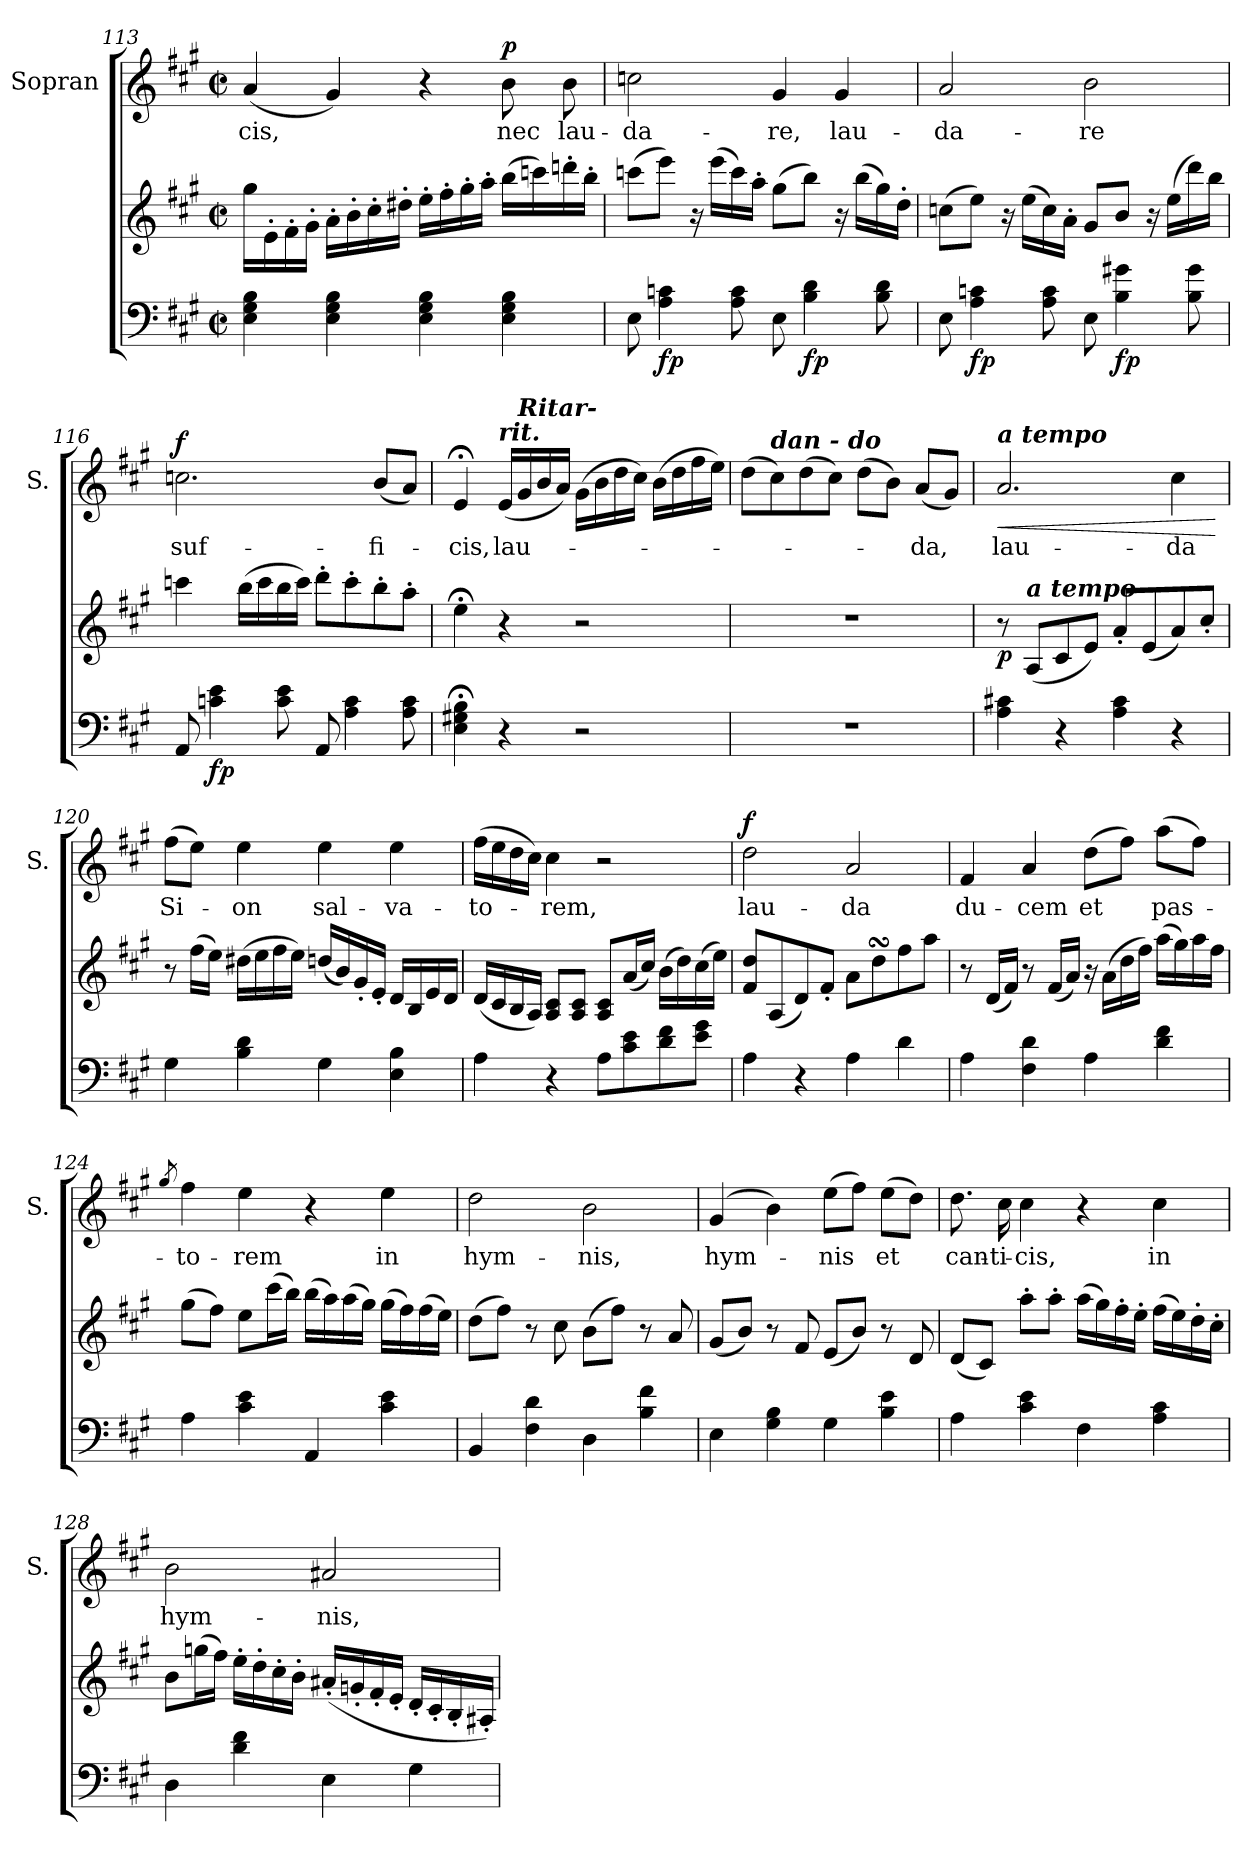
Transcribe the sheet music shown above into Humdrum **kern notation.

**kern	**kern	**dynam	**kern	**text	**dynam
*part2	*part2	*part2	*part1	*part1	*part1
*staff3	*staff2	*staff2/3	*staff1	*staff1	*staff1
*	*	*	*I"Sopran	*	*
*	*	*	*I'S.	*	*
*clefF4	*clefG2	*	*clefG2	*	*
*k[f#c#g#]	*k[f#c#g#]	*	*k[f#c#g#]	*	*
*A:	*A:	*	*A:	*	*
*M2/2	*M2/2	*	*M2/2	*	*
*met(c|)	*met(c|)	*	*met(c|)	*	*
=113	=113	=113	=113	=113	=113
!	!	!	!	!LO:LY:b	!
4E\ 4G#\ 4B\	16gg#\LL	.	(<4a/	-cis,	.
.	16e'>\	.	.	.	.
.	16f#'>\	.	.	.	.
.	16g#'>\JJ	.	.	.	.
4E\ 4G#\ 4B\	16a'>\LL	.	4g#/)	.	.
.	16b'>\	.	.	.	.
.	16cc#'>\	.	.	.	.
.	16dd#X'>\JJ	.	.	.	.
4E\ 4G#\ 4B\	16ee'>\LL	.	4r	.	.
.	16ff#'>\	.	.	.	.
.	16gg#'>\	.	.	.	.
.	16aa'>\JJ	.	.	.	.
!	!	!	!	!LO:LY:b	!LO:DY:a
4E\ 4G#\ 4B\	(>16bb\LL	.	8b\	nec	p
.	16cccn\)	.	.	.	.
!	!	!	!	!LO:LY:b	!
.	16dddn'>\	.	8b\	lau-	.
.	16bb'>\JJ	.	.	.	.
=114	=114	=114	=114	=114	=114
!	!	!	!	!LO:LY:b	!
8E\	(>8cccn\L	.	2ccn\	-da-	.
!	!	!LO:DY:b=2	!	!	!
4A\ 4cn\	8eee\J)	fp	.	.	.
.	16r	.	.	.	.
.	(>16eee\LL	.	.	.	.
8A\ 8c\	16ccc\)	.	.	.	.
.	16aa'>\JJ	.	.	.	.
!	!	!	!	!LO:LY:b	!
8E\	(>8gg#\L	.	4g#/	-re,	.
!	!	!LO:DY:b=2	!	!	!
4B\ 4d\	8bb\J)	fp	.	.	.
!	!	!	!	!LO:LY:b	!
.	16r	.	4g#/	lau-	.
.	(>16bb\LL	.	.	.	.
8B\ 8d\	16gg#\)	.	.	.	.
.	16dd'>\JJ	.	.	.	.
!!LO:LB:g=z
=115	=115	=115	=115	=115	=115
!	!	!	!	!LO:LY:b	!
8E\	(>8ccn\L	.	2a/	-da-	.
!	!	!LO:DY:b=2	!	!	!
4A\ 4cn\	8ee\J)	fp	.	.	.
.	16r	.	.	.	.
.	(>16ee\LL	.	.	.	.
8A\ 8c\	16cc\)	.	.	.	.
.	16a'>\JJ	.	.	.	.
!	!	!	!	!LO:LY:b	!
8E\	8g#/L	.	2b\	-re	.
!	!	!LO:DY:b=2	!	!	!
4B\ 4g#X\	8b/J	fp	.	.	.
.	16r	.	.	.	.
.	(>16ee\LL	.	.	.	.
8B\ 8g#\	16ddd\)	.	.	.	.
.	16bb\JJ	.	.	.	.
=116	=116	=116	=116	=116	=116
!	!	!	!	!LO:LY:b	!LO:DY:a
8AA/	4cccn\	.	2.ccn\	suf-	f
!	!	!LO:DY:b=2	!	!	!
4cn\ 4e\	.	fp	.	.	.
.	(>16bb\LL	.	.	.	.
.	16ccc\	.	.	.	.
8c\ 8e\	16bb\	.	.	.	.
.	16ccc\JJ)	.	.	.	.
8AA/	8ddd'>\L	.	.	.	.
4A\ 4c\	8ccc'>\	.	.	.	.
!	!	!	!	!LO:LY:b	!
.	8bb'>\	.	(<8b/L	-fi-	.
8A\ 8c\	8aa'>\J	.	8a/J)	.	.
=117	=117	=117	=117	=117	=117
!	!	!	!	!LO:LY:b	!
4E\;< 4G#X\;< 4B\;<	4ee;<\	.	4e;</	-cis,	.
!	!	!	!LO:TX:a:Bi:t=rit.	!	!
!	!	!	!	!LO:LY:b	!
4r	4r	.	(<16e/LL	lau-	.
!	!	!	!LO:TX:a:Bi:t=Ritar-	!	!
.	.	.	16g#/	.	.
.	.	.	16b/	.	.
.	.	.	16a/JJ)	.	.
2r	2r	.	(>16g#\LL	.	.
.	.	.	16b\	.	.
.	.	.	16dd\	.	.
.	.	.	16cc#\JJ)	.	.
.	.	.	(>16b\LL	.	.
.	.	.	16dd\	.	.
.	.	.	16ff#\	.	.
.	.	.	16ee\JJ)	.	.
!!LO:LB:g=z
=118	=118	=118	=118	=118	=118
1r	1r	.	(>8dd\L	.	.
!	!	!	!LO:TX:a:Bi:t=dan  -  do	!	!
.	.	.	8cc#\)	.	.
.	.	.	(>8dd\	.	.
.	.	.	8cc#\J)	.	.
.	.	.	(>8dd\L	.	.
.	.	.	8b\J)	.	.
!	!	!	!	!LO:LY:b	!
.	.	.	(<8a/L	-da,	.
.	.	.	8g#/J)	.	.
=119	=119	=119	=119	=119	=119
!	!	!	!LO:TX:a:Bi:t=a tempo	!	!
!	!	!LO:DY:b	!	!LO:LY:b	!LO:HP:b
4A\ 4c#X\	8r	p	2.a/	lau-	<
!	!LO:TX:a:Bi:t=a tempo	!	!	!	!
.	(<8A/L	.	.	.	.
4r	8c#/	.	.	.	.
.	8e/J)	.	.	.	.
4A\ 4c#\	8a'</L	.	.	.	.
.	(<8e/	.	.	.	.
!	!	!	!	!LO:LY:b	!
4r	8a/)	.	4cc#\	-da	.
.	8cc#'</J	.	.	.	.
.	.	.	.	.	[
=120	=120	=120	=120	=120	=120
!	!	!	!	!LO:LY:b	!
4G#\	8r	.	(>8ff#\L	Si-	.
.	(>16ff#\LL	.	8ee\J)	.	.
.	16ee\JJ)	.	.	.	.
!	!	!	!	!LO:LY:b	!
4B\ 4d\	(>16dd#X\LL	.	4ee\	-on	.
.	16ee\	.	.	.	.
.	16ff#\	.	.	.	.
.	16ee\JJ)	.	.	.	.
!	!	!	!	!LO:LY:b	!
4G#\	(<16ddn/LL	.	4ee\	sal-	.
.	16b/)	.	.	.	.
.	16g#'</	.	.	.	.
.	16e'</JJ	.	.	.	.
!	!	!	!	!LO:LY:b	!
4E\ 4B\	16d/LL	.	4ee\	-va-	.
.	16B/	.	.	.	.
.	16e/	.	.	.	.
.	16d/JJ	.	.	.	.
!!LO:PB:g=z
=121	=121	=121	=121	=121	=121
!	!	!	!	!LO:LY:b	!
4A\	(<16d/LL	.	(>16ff#\LL	-to-	.
.	16c#/	.	16ee\	.	.
.	16B/	.	16dd\	.	.
.	16A/JJ)	.	16cc#\JJ)	.	.
!	!	!	!	!LO:LY:b	!
4r	8A/ 8c#/L	.	4cc#\	-rem,	.
.	8A/ 8c#/J	.	.	.	.
8A\L	8A/ 8c#/L	.	2r	.	.
8c#\ 8e\	(<16a/L	.	.	.	.
.	16cc#/JJ)	.	.	.	.
8d\ 8f#\	(>16b\LL	.	.	.	.
.	16dd\)	.	.	.	.
8e\ 8g#\J	(>16cc#\	.	.	.	.
.	16ee\JJ)	.	.	.	.
=122	=122	=122	=122	=122	=122
!	!	!	!	!LO:LY:b	!LO:DY:a
4A\	8f#/ 8dd/L	.	2dd\	lau-	f
.	(<8A/	.	.	.	.
4r	8d/)	.	.	.	.
.	8f#'</J	.	.	.	.
!	!	!	!	!LO:LY:b	!
4A\	8a\L	.	2a/	-da	.
.	8ddsSSs\	.	.	.	.
4d\	8ff#\	.	.	.	.
.	8aa\J	.	.	.	.
=123	=123	=123	=123	=123	=123
!	!	!	!	!LO:LY:b	!
4A\	8r	.	4f#/	du-	.
.	(<16d/LL	.	.	.	.
.	16f#/JJ)	.	.	.	.
!	!	!	!	!LO:LY:b	!
4F#\ 4d\	8r	.	4a/	-cem	.
.	(<16f#/LL	.	.	.	.
.	16a/JJ)	.	.	.	.
!	!	!	!	!LO:LY:b	!
4A\	16r	.	(>8dd\L	et	.
.	(>16a\LL	.	.	.	.
.	16dd\	.	8ff#\J)	.	.
.	16ff#\JJ)	.	.	.	.
!	!	!	!	!LO:LY:b	!
4d\ 4f#\	(>16aa\LL	.	(>8aa\L	pas-	.
.	16gg#\)	.	.	.	.
.	16aa\	.	8ff#\J)	.	.
.	16ff#\JJ	.	.	.	.
!!LO:LB:g=z
=124	=124	=124	=124	=124	=124
.	.	.	8qgg#/	.	.
!	!	!	!	!LO:LY:b	!
4A\	(>8gg#\L	.	4ff#\	-to-	.
.	8ff#\J)	.	.	.	.
!	!	!	!	!LO:LY:b	!
4c#\ 4e\	8ee\L	.	4ee\	-rem	.
.	(>16ccc#\L	.	.	.	.
.	16bb\JJ)	.	.	.	.
4AA/	(>16bb\LL	.	4r	.	.
.	16aa\)	.	.	.	.
.	(>16aa\	.	.	.	.
.	16gg#\JJ)	.	.	.	.
!	!	!	!	!LO:LY:b	!
4c#\ 4e\	(>16gg#\LL	.	4ee\	in	.
.	16ff#\)	.	.	.	.
.	(>16ff#\	.	.	.	.
.	16ee\JJ)	.	.	.	.
=125	=125	=125	=125	=125	=125
!	!	!	!	!LO:LY:b	!
4BB/	(>8dd\L	.	2dd\	hym-	.
.	8ff#\J)	.	.	.	.
4F#\ 4d\	8r	.	.	.	.
.	8cc#\	.	.	.	.
!	!	!	!	!LO:LY:b	!
4D\	(>8b\L	.	2b\	-nis,	.
.	8ff#\J)	.	.	.	.
4B\ 4f#\	8r	.	.	.	.
.	8a/	.	.	.	.
=126	=126	=126	=126	=126	=126
!	!	!	!	!LO:LY:b	!
4E\	(<8g#/L	.	(4g#/	hym-	.
.	8b/J)	.	.	.	.
4G#\ 4B\	8r	.	4b\)	.	.
.	8f#/	.	.	.	.
!	!	!	!	!LO:LY:b	!
4G#\	(<8e/L	.	(>8ee\L	-nis	.
.	8b/J)	.	8ff#\J)	.	.
!	!	!	!	!LO:LY:b	!
4B\ 4e\	8r	.	(>8ee\L	et	.
.	8d/	.	8dd\J)	.	.
=127	=127	=127	=127	=127	=127
!	!	!	!	!LO:LY:b	!
4A\	(<8d/L	.	8.dd\	can-	.
.	8c#/J)	.	.	.	.
!	!	!	!	!LO:LY:b	!
.	.	.	16cc#\	-ti-	.
!	!	!	!	!LO:LY:b	!
4c#\ 4e\	8aa'>\L	.	4cc#\	-cis,	.
.	8aa'>\J	.	.	.	.
4F#\	(>16aa\LL	.	4r	.	.
.	16gg#\)	.	.	.	.
.	16ff#'>\	.	.	.	.
.	16ee'>\JJ	.	.	.	.
!	!	!	!	!LO:LY:b	!
4A\ 4c#\	(>16ff#\LL	.	4cc#\	in	.
.	16ee\)	.	.	.	.
.	16dd'>\	.	.	.	.
.	16cc#'>\JJ	.	.	.	.
!!LO:LB:g=z
=128	=128	=128	=128	=128	=128
!	!	!	!	!LO:LY:b	!
4D\	8b\L	.	2b\	hym-	.
.	(>16ggn\L	.	.	.	.
.	16ff#\JJ)	.	.	.	.
4d\ 4f#\	16ee'>\LL	.	.	.	.
.	16dd'>\	.	.	.	.
.	16cc#'>\	.	.	.	.
.	16b'>\JJ	.	.	.	.
!	!	!	!	!LO:LY:b	!
4E\	(<16a#X'</LL	.	2a#X/	-nis,	.
.	16gn'</	.	.	.	.
.	16f#'</	.	.	.	.
.	16e'</JJ	.	.	.	.
4G#\	16d'</LL	.	.	.	.
.	16c#'</	.	.	.	.
.	16B'</	.	.	.	.
.	16A#X'</JJ)	.	.	.	.
=	=	=	=	=	=
*-	*-	*-	*-	*-	*-
